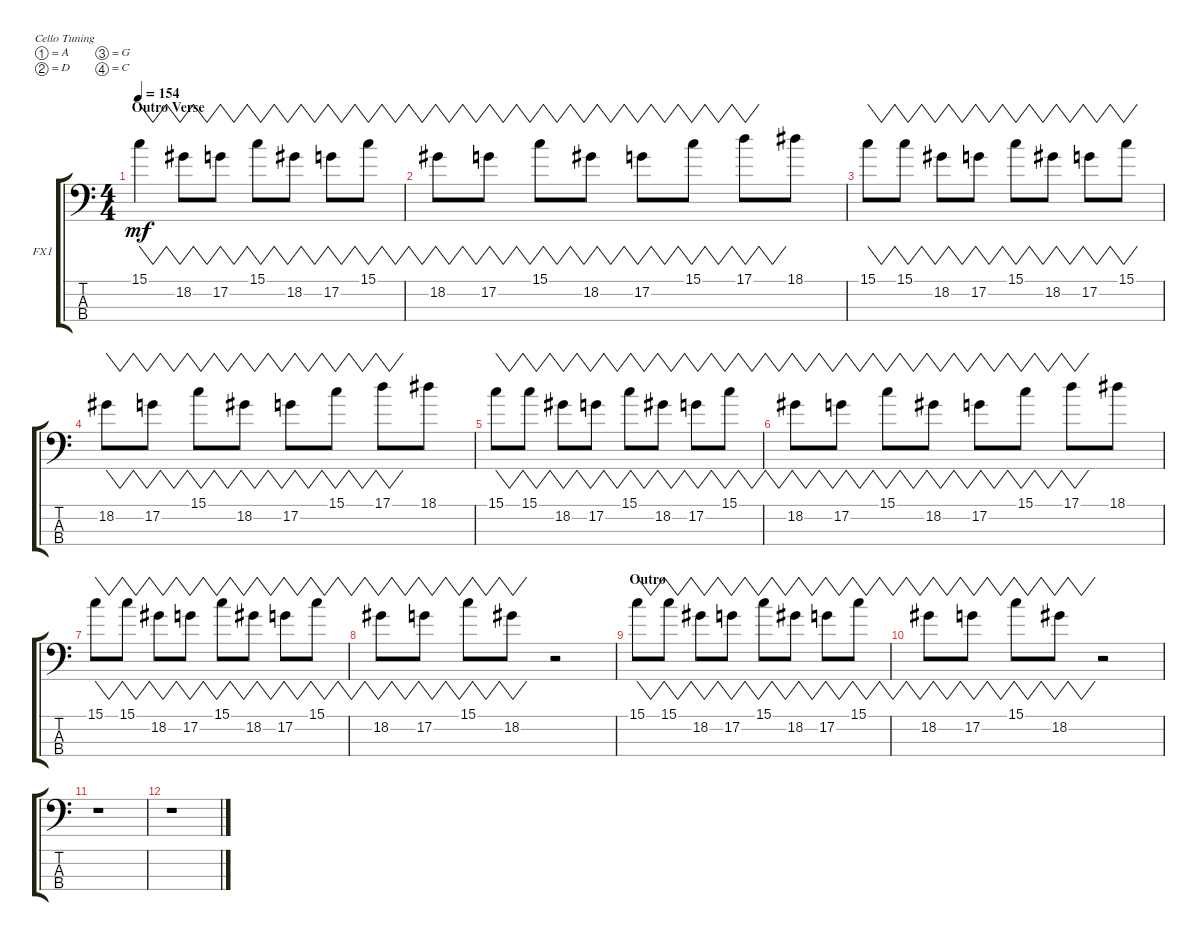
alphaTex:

\defaultSystemsLayout 4
\bracketExtendMode groupsimilarinstruments
\firstSystemTrackNameOrientation horizontal
\otherSystemsTrackNameOrientation horizontal
\track ("Main Effect" "FX1") {instrument cello}
\staff {score tabs}
\tuning (A3 D3 G2 C2)
\ts (4 4)
\section ("" "Outro Verse")
\tempo 154
\clef f4
\ks c
15.1.4{vw dy mf} 18.2.8{vw} 17.2.8{vw} 15.1.8{vw} 18.2.8{vw} 17.2.8{vw} 15.1.8{vw} |
18.2.8{vw} 17.2.8{vw} 15.1.8{vw} 18.2.8{vw} 17.2.8{vw} 15.1.8{vw} 17.1.8{vw} 18.1.8 |
15.1.8{vw} 15.1.8{vw} 18.2.8{vw} 17.2.8{vw} 15.1.8{vw} 18.2.8{vw} 17.2.8{vw} 15.1.8{vw} |
18.2.8{vw} 17.2.8{vw} 15.1.8{vw} 18.2.8{vw} 17.2.8{vw} 15.1.8{vw} 17.1.8{vw} 18.1.8 |
15.1.8{vw} 15.1.8{vw} 18.2.8{vw} 17.2.8{vw} 15.1.8{vw} 18.2.8{vw} 17.2.8{vw} 15.1.8{vw} |
18.2.8{vw} 17.2.8{vw} 15.1.8{vw} 18.2.8{vw} 17.2.8{vw} 15.1.8{vw} 17.1.8{vw} 18.1.8 |
15.1.8{vw} 15.1.8{vw} 18.2.8{vw} 17.2.8{vw} 15.1.8{vw} 18.2.8{vw} 17.2.8{vw} 15.1.8{vw} |
18.2.8{vw} 17.2.8{vw} 15.1.8{vw} 18.2.8{vw} r.2 |
\section ("" "Outro")
15.1.8{vw} 15.1.8{vw} 18.2.8{vw} 17.2.8{vw} 15.1.8{vw} 18.2.8{vw} 17.2.8{vw} 15.1.8{vw} |
18.2.8{vw} 17.2.8{vw} 15.1.8{vw} 18.2.8{vw} r.2 |
r.1 |
r.1
